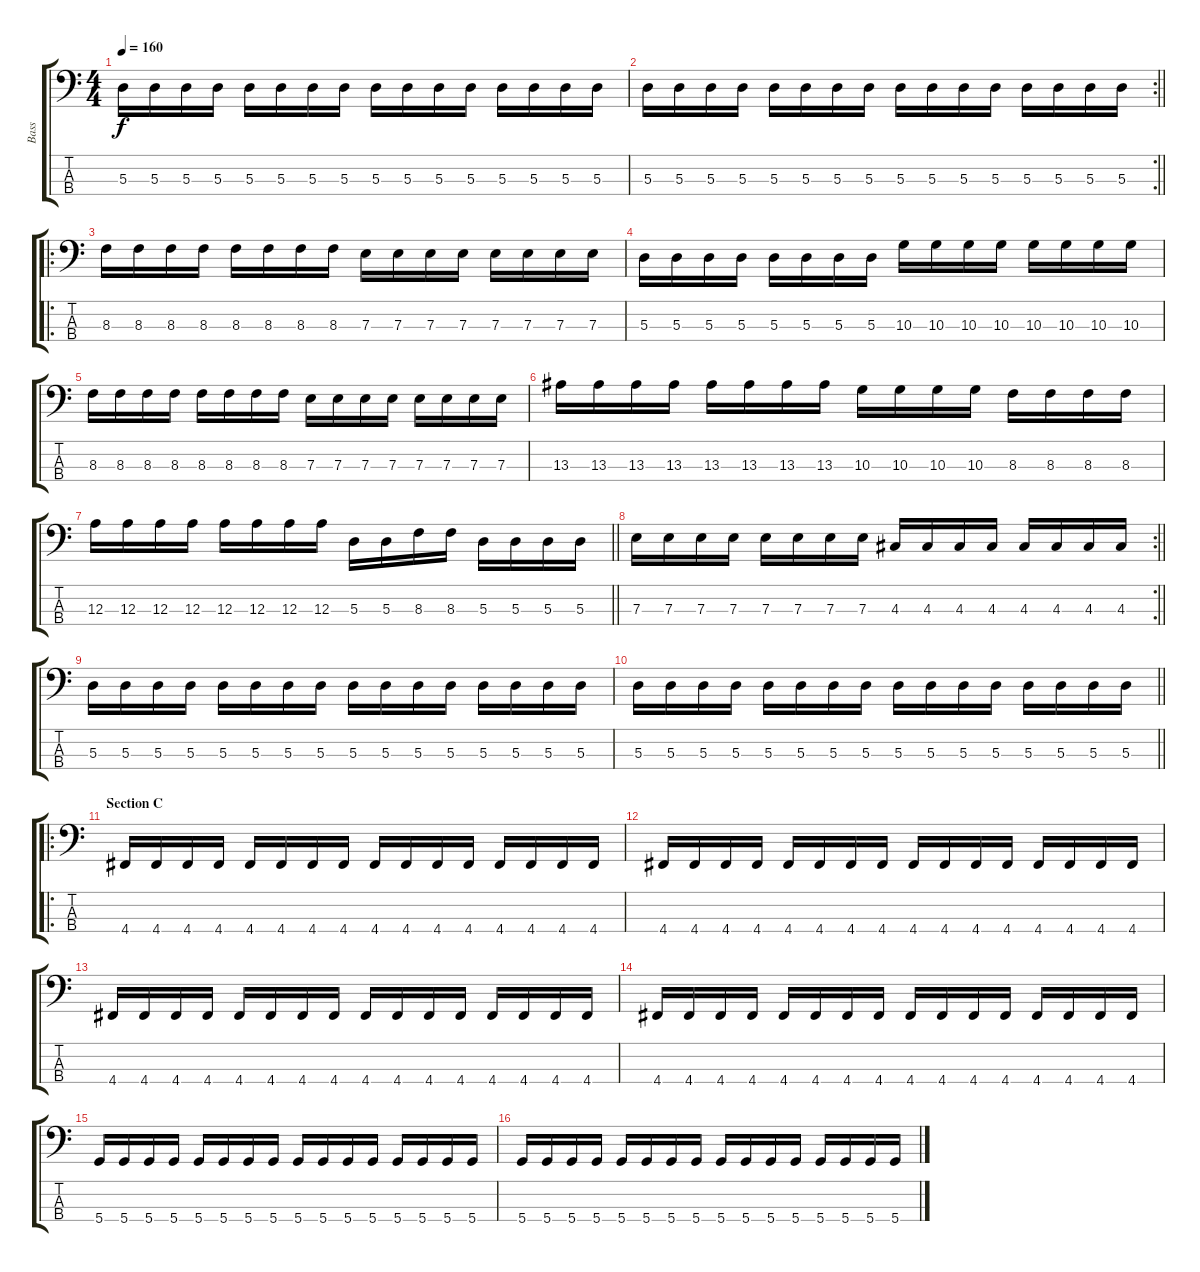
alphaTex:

\track ("Bass" "Bass") {instrument electricbasspick}
\staff {score tabs}
\tuning (G2 D2 A1 D1) {hide}
\ts (4 4)
\tempo 160
\clef f4
\ks c
5.3.16{dy f} 5.3.16 5.3.16 5.3.16 5.3.16 5.3.16 5.3.16 5.3.16 5.3.16 5.3.16 5.3.16 5.3.16 5.3.16 5.3.16 5.3.16 5.3.16 |
\rc 2
\barLineRight lightlight
5.3.16 5.3.16 5.3.16 5.3.16 5.3.16 5.3.16 5.3.16 5.3.16 5.3.16 5.3.16 5.3.16 5.3.16 5.3.16 5.3.16 5.3.16 5.3.16 |
\ro
\section ("" "")
8.3.16 8.3.16 8.3.16 8.3.16 8.3.16 8.3.16 8.3.16 8.3.16 7.3.16 7.3.16 7.3.16 7.3.16 7.3.16 7.3.16 7.3.16 7.3.16 |
5.3.16 5.3.16 5.3.16 5.3.16 5.3.16 5.3.16 5.3.16 5.3.16 10.3.16 10.3.16 10.3.16 10.3.16 10.3.16 10.3.16 10.3.16 10.3.16 |
8.3.16 8.3.16 8.3.16 8.3.16 8.3.16 8.3.16 8.3.16 8.3.16 7.3.16 7.3.16 7.3.16 7.3.16 7.3.16 7.3.16 7.3.16 7.3.16 |
13.3.16 13.3.16 13.3.16 13.3.16 13.3.16 13.3.16 13.3.16 13.3.16 10.3.16 10.3.16 10.3.16 10.3.16 8.3.16 8.3.16 8.3.16 8.3.16 |
\barLineRight lightlight
12.3.16 12.3.16 12.3.16 12.3.16 12.3.16 12.3.16 12.3.16 12.3.16 5.3.16 5.3.16 8.3.16 8.3.16 5.3.16 5.3.16 5.3.16 5.3.16 |
\rc 2
\barLineRight lightlight
7.3.16 7.3.16 7.3.16 7.3.16 7.3.16 7.3.16 7.3.16 7.3.16 4.3.16 4.3.16 4.3.16 4.3.16 4.3.16 4.3.16 4.3.16 4.3.16 |
5.3.16 5.3.16 5.3.16 5.3.16 5.3.16 5.3.16 5.3.16 5.3.16 5.3.16 5.3.16 5.3.16 5.3.16 5.3.16 5.3.16 5.3.16 5.3.16 |
\barLineRight lightlight
5.3.16 5.3.16 5.3.16 5.3.16 5.3.16 5.3.16 5.3.16 5.3.16 5.3.16 5.3.16 5.3.16 5.3.16 5.3.16 5.3.16 5.3.16 5.3.16 |
\ro
\section ("" "Section C")
4.4.16 4.4.16 4.4.16 4.4.16 4.4.16 4.4.16 4.4.16 4.4.16 4.4.16 4.4.16 4.4.16 4.4.16 4.4.16 4.4.16 4.4.16 4.4.16 |
4.4.16 4.4.16 4.4.16 4.4.16 4.4.16 4.4.16 4.4.16 4.4.16 4.4.16 4.4.16 4.4.16 4.4.16 4.4.16 4.4.16 4.4.16 4.4.16 |
4.4.16 4.4.16 4.4.16 4.4.16 4.4.16 4.4.16 4.4.16 4.4.16 4.4.16 4.4.16 4.4.16 4.4.16 4.4.16 4.4.16 4.4.16 4.4.16 |
4.4.16 4.4.16 4.4.16 4.4.16 4.4.16 4.4.16 4.4.16 4.4.16 4.4.16 4.4.16 4.4.16 4.4.16 4.4.16 4.4.16 4.4.16 4.4.16 |
5.4.16 5.4.16 5.4.16 5.4.16 5.4.16 5.4.16 5.4.16 5.4.16 5.4.16 5.4.16 5.4.16 5.4.16 5.4.16 5.4.16 5.4.16 5.4.16 |
5.4.16 5.4.16 5.4.16 5.4.16 5.4.16 5.4.16 5.4.16 5.4.16 5.4.16 5.4.16 5.4.16 5.4.16 5.4.16 5.4.16 5.4.16 5.4.16
